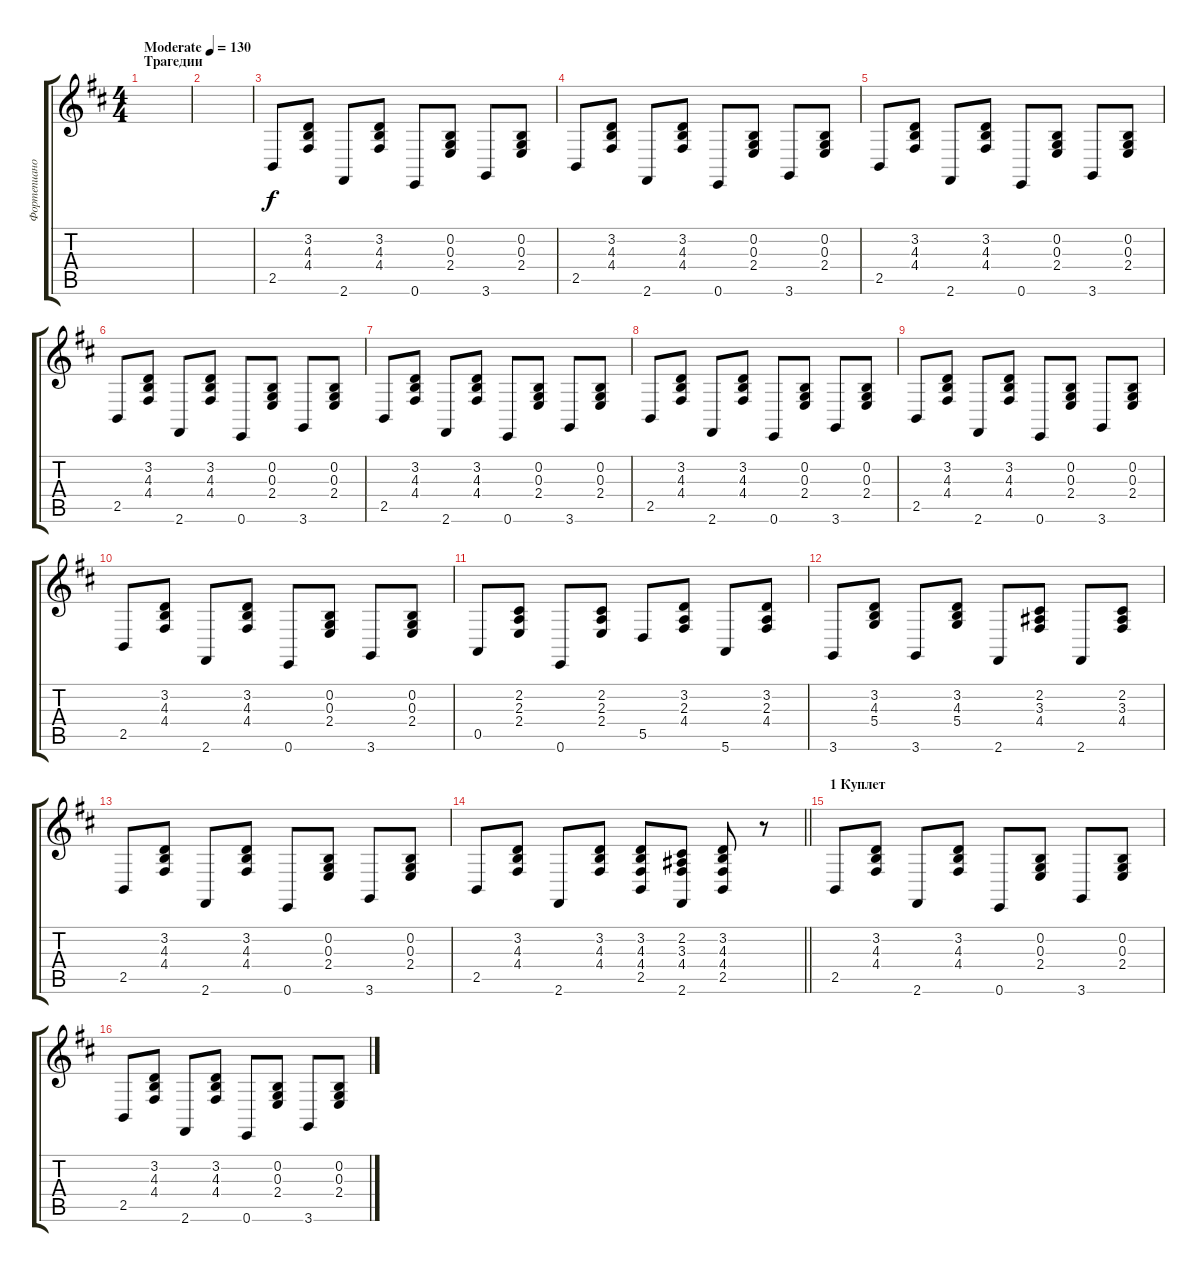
\track ("Фортепиано" "Фортепиано") {instrument electricgrandpiano}
\staff {score tabs}
\tuning (E4 B3 G3 D3 A2 E2) {hide}
\ts (4 4)
\section ("" "Трагедии")
\tempo (130 "Moderate")
\clef g2
\ks bminor
|
|
2.5.8 (3.2 4.3 4.4).8 2.6.8 (3.2 4.3 4.4).8 0.6.8 (0.2 0.3 2.4).8 3.6.8 (0.2 0.3 2.4).8 |
2.5.8 (3.2 4.3 4.4).8 2.6.8 (3.2 4.3 4.4).8 0.6.8 (0.2 0.3 2.4).8 3.6.8 (0.2 0.3 2.4).8 |
2.5.8 (3.2 4.3 4.4).8 2.6.8 (3.2 4.3 4.4).8 0.6.8 (0.2 0.3 2.4).8 3.6.8 (0.2 0.3 2.4).8 |
2.5.8 (3.2 4.3 4.4).8 2.6.8 (3.2 4.3 4.4).8 0.6.8 (0.2 0.3 2.4).8 3.6.8 (0.2 0.3 2.4).8 |
2.5.8 (3.2 4.3 4.4).8 2.6.8 (3.2 4.3 4.4).8 0.6.8 (0.2 0.3 2.4).8 3.6.8 (0.2 0.3 2.4).8 |
2.5.8 (3.2 4.3 4.4).8 2.6.8 (3.2 4.3 4.4).8 0.6.8 (0.2 0.3 2.4).8 3.6.8 (0.2 0.3 2.4).8 |
2.5.8 (3.2 4.3 4.4).8 2.6.8 (3.2 4.3 4.4).8 0.6.8 (0.2 0.3 2.4).8 3.6.8 (0.2 0.3 2.4).8 |
2.5.8 (3.2 4.3 4.4).8 2.6.8 (3.2 4.3 4.4).8 0.6.8 (0.2 0.3 2.4).8 3.6.8 (0.2 0.3 2.4).8 |
0.5.8 (2.2 2.3 2.4).8 0.6.8 (2.2 2.3 2.4).8 5.5.8 (3.2 2.3 4.4).8 5.6.8 (3.2 2.3 4.4).8 |
3.6.8 (3.2 4.3 5.4).8 3.6.8 (3.2 4.3 5.4).8 2.6.8 (2.2 3.3 4.4).8 2.6.8 (2.2 3.3 4.4).8 |
2.5.8 (3.2 4.3 4.4).8 2.6.8 (3.2 4.3 4.4).8 0.6.8 (0.2 0.3 2.4).8 3.6.8 (0.2 0.3 2.4).8 |
\barLineRight lightlight
2.5.8 (3.2 4.3 4.4).8 2.6.8 (3.2 4.3 4.4).8 (3.2 4.3 4.4 2.5).8 (2.2 3.3 4.4 2.6).8 (3.2 4.3 4.4 2.5).8 r.8 |
\section ("" "1 Куплет")
2.5.8 (3.2 4.3 4.4).8 2.6.8 (3.2 4.3 4.4).8 0.6.8 (0.2 0.3 2.4).8 3.6.8 (0.2 0.3 2.4).8 |
2.5.8 (3.2 4.3 4.4).8 2.6.8 (3.2 4.3 4.4).8 0.6.8 (0.2 0.3 2.4).8 3.6.8 (0.2 0.3 2.4).8
